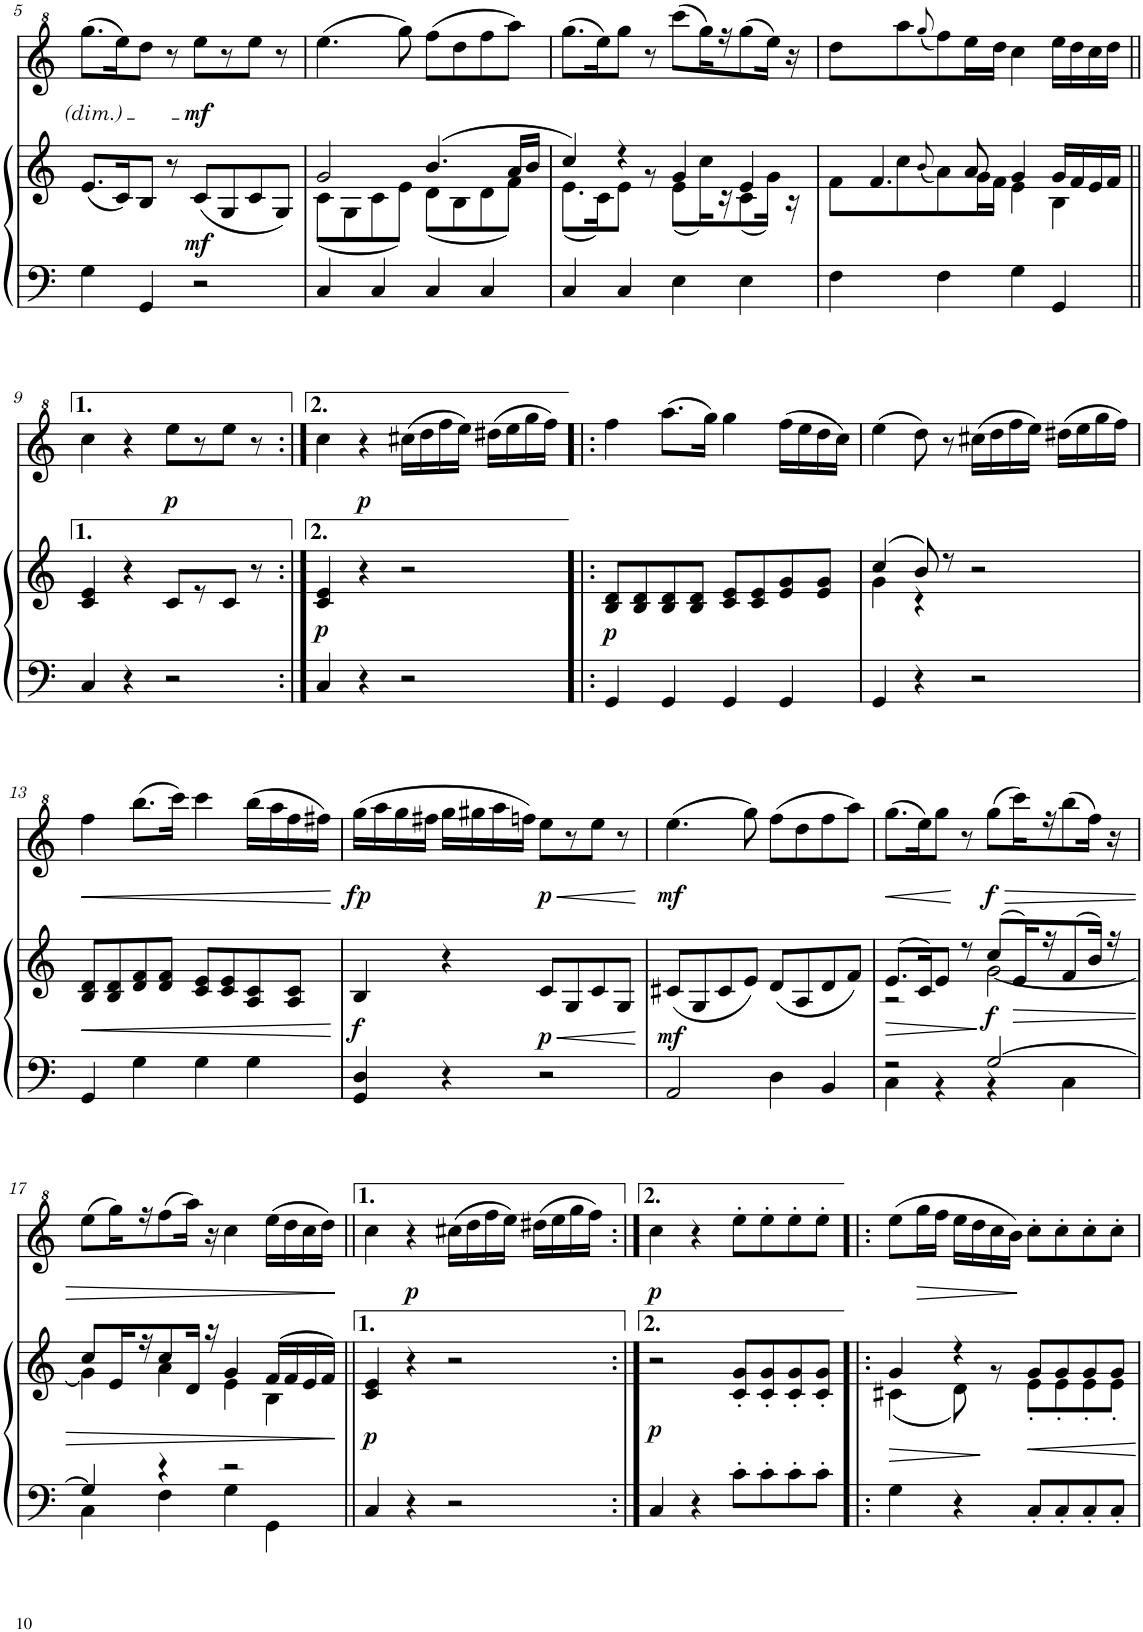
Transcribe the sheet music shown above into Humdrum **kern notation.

**kern	**kern	**dynam	**kern	**dynam
*part2	*part2	*part2	*part1	*part1
*staff3	*staff2	*staff2/3	*staff1	*staff1
*I"Piano	*	*	*I"Flauta	*
*I'Pno	*	*	*	*
!!LO:PB:g=z
*clefF4	*clefG2	*	*clefG^2	*
*k[]	*k[]	*	*k[]	*
*M2/2	*M2/2	*	*M2/2	*
*met(c|)	*met(c|)	*	*met(c|)	*
=5	=5	=5	=5	=5
4G\	(8.e/L	.	(8.ggg\L	.
.	16c/K)	.	16eee\K)	.
4GG/	8B/J	.	8ddd\J	.
.	8r	.	8r	.
!	!	!LO:DY:b	!	!LO:DY:b
2r	(8c/L	mf	8eee\L	mf
.	8G/	.	8r	.
.	8c/	.	8eee\J	.
.	8G/J)	.	8r	.
=6	=6	=6	=6	=6
*	*^	*	*	*
4C/	2g/	(8c\L	.	(4.eee\	.
.	.	8G\	.	.	.
4C/	.	8c\	.	.	.
.	.	8e\J)	.	8ggg\)	.
4C/	(4.b/	(8d\L	.	(8fff\L	.
.	.	8B\	.	8ddd\	.
4C/	.	8d\	.	8fff\	.
.	16a/LL	8f\J)	.	8aaa\J)	.
.	16b/JJ	.	.	.	.
=7	=7	=7	=7	=7	=7
4C/	4cc/)	(8.e\L	.	(8.ggg\L	.
.	.	16c\K)	.	16eee\K)	.
4C/	4r	8e\J	.	8ggg\J	.
.	.	8r	.	8r	.
4E\	4g/	(8e\L	.	(8cccc\L	.
.	.	16cc\L)	.	16ggg\L)	.
.	.	16r	.	16r	.
4E\	4e/	(8c\	.	(8ggg\	.
.	.	16g\Jk)	.	16eee\Jk)	.
.	.	16r	.	16r	.
=8	=8	=8	=8	=8	=8
4F\	4.f/	8f\L	.	8ddd\L	.
.	.	8cc\	.	8aaa\	.
.	.	(8qb/	.	(8qggg/	.
4F\	.	8a\)	.	8fff\)	.
.	8a/	16g\L	.	16eee\L	.
.	.	16f\JJ	.	16ddd\JJ	.
4G\	4g/	4e\	.	4ccc\	.
4GG/	16g/LL	4B\	.	16eee\LL	.
.	16f/	.	.	16ddd\	.
.	16e/	.	.	16ccc\	.
.	16f/JJ	.	.	16ddd\JJ	.
*	*v	*v	*	*	*
!!LO:LB:g=z
=9||	=9||	=9||	=9||	=9||
4C/	4c/ 4e/	.	4ccc\	.
4r	4r	.	4r	.
!	!	!	!	!LO:DY:b
2r	8c/L	.	8eee\L	p
.	8r	.	8r	.
.	8c/J	.	8eee\J	.
.	8r	.	8r	.
=10:|!	=10:|!	=10:|!	=10:|!	=10:|!
!	!	!LO:DY:b	!	!
4C/	4c/ 4e/	p	4ccc\	.
!	!	!	!	!LO:DY:b
4r	4r	.	4r	p
2r	2r	.	(16ccc#X\LL	.
.	.	.	16ddd\	.
.	.	.	16fff\	.
.	.	.	16eee\JJ)	.
.	.	.	(16ddd#X\LL	.
.	.	.	16eee\	.
.	.	.	16ggg\	.
.	.	.	16fff\JJ)	.
=11!|:	=11!|:	=11!|:	=11!|:	=11!|:
!	!	!LO:DY:b	!	!
4GG/	8B/ 8d/L	p	4fff\	.
.	8B/ 8d/	.	.	.
4GG/	8B/ 8d/	.	(8.aaa\L	.
.	8B/ 8d/J	.	.	.
.	.	.	16ggg\Jk)	.
4GG/	8c/ 8e/L	.	4ggg\	.
.	8c/ 8e/	.	.	.
4GG/	8e/ 8g/	.	(16fff\LL	.
.	.	.	16eee\	.
.	8e/ 8g/J	.	16ddd\	.
.	.	.	16ccc\JJ)	.
=12	=12	=12	=12	=12
*	*^	*	*	*
4GG/	(4cc/	4g\	.	(4eee\	.
4r	8b/)	4r	.	8ddd\)	.
.	8r	.	.	8r	.
2r	2r	2ryy	.	(16ccc#X\LL	.
.	.	.	.	16ddd\	.
.	.	.	.	16fff\	.
.	.	.	.	16eee\JJ)	.
.	.	.	.	(16ddd#X\LL	.
.	.	.	.	16eee\	.
.	.	.	.	16ggg\	.
.	.	.	.	16fff\JJ)	.
*	*v	*v	*	*	*
!!LO:LB:g=z
=13	=13	=13	=13	=13
!	!	!LO:HP:b	!	!LO:HP:b
4GG/	8B/ 8d/L	<	4fff\	<
.	8B/ 8d/	.	.	.
4G\	8d/ 8f/	.	(8.bbb\L	.
.	8d/ 8f/J	.	.	.
.	.	.	16cccc\Jk)	.
4G\	8c/ 8e/L	.	4cccc\	.
.	8c/ 8e/	.	.	.
4G\	8A/ 8c/	.	(16bbb\LL	.
.	.	.	16aaa\	.
.	8A/ 8c/J	.	16fff\	.
.	.	.	16fff#X\JJ)	.
.	.	[	.	[
=14	=14	=14	=14	=14
!	!	!LO:DY:b	!	!LO:DY:b
4GG/ 4D/	4B/	f	(16ggg\LL	fp
.	.	.	16aaa\	.
.	.	.	16ggg\	.
.	.	.	16fff#X\JJ	.
4r	4r	.	16ggg\LL	.
.	.	.	16ggg#X\	.
.	.	.	16aaa\	.
.	.	.	16fffn\JJ)	.
!	!	!LO:HP:b	!	!LO:HP:b
!	!	!LO:DY:n=1:b	!	!LO:DY:n=1:b
2r	8c/L	< p	8eee\L	< p
.	8G/	.	8r	.
.	8c/	.	8eee\J	.
.	8G/J	.	8r	.
.	.	[	.	[
=15	=15	=15	=15	=15
!	!	!LO:DY:b	!	!LO:DY:b
2AA/	(8c#X/L	mf	(4.eee\	mf
.	8G/	.	.	.
.	8c#/	.	.	.
.	8e/J)	.	8ggg\)	.
4D\	(8d/L	.	(8fff\L	.
.	8A/	.	8ddd\	.
4BB/	8d/	.	8fff\	.
.	8f/J)	.	8aaa\J)	.
=16	=16	=16	=16	=16
*^	*	*	*	*
!	!	!	!LO:HP:b	!	!LO:HP:b
*	*	*^	*	*	*
2r	4C\	(8.e/L	2r	>	(8.ggg\L	<
.	.	16c/K)	.	.	16eee\K)	.
.	4r	8e/J	.	.	8ggg\J	.
.	.	8r	.	.	8r	[
!	!	!	!	!LO:DY:n=1:b	!	!LO:HP:b
!	!	!	!	!	!	!LO:DY:n=1:b
[2G/	4r	(8cc/L	[2g\	] f	(8ggg\L	> f
!	!	!	!	!LO:HP:b	!	!
.	.	16e/L)	.	>	16cccc\L)	.
.	.	16r	.	.	16r	.
.	4C\	(8f/	.	.	(8bbb\	.
.	.	16b/Jk)	.	.	16fff\Jk)	.
.	.	16r	.	.	16r	.
!!LO:LB:g=z
=17	=17	=17	=17	=17	=17	=17
4G/]	4C\	8cc/L	4g\]	.	(8eee\L	.
.	.	16e/L	.	.	16ggg\L)	.
.	.	16r	.	.	16r	.
4r	4F\	8cc/	4a\	.	(8fff\	.
.	.	16d/Jk	.	.	16aaa\Jk)	.
.	.	16r	.	.	16r	.
2r	4G\	4g/	4e\	.	4ccc\	.
.	4GG\	(16f/LL	4B\	.	(16eee\LL	.
.	.	16f/	.	.	16ddd\	.
.	.	16e/	.	.	16ccc\	.
.	.	16f/JJ)	.	.	16ddd\JJ)	.
*v	*v	*	*	*	*	*
*	*v	*v	*	*	*
.	.	]	.	]
=18||	=18||	=18||	=18||	=18||
!	!	!LO:DY:b	!	!
4C/	4c/ 4e/	p	4ccc\	.
!	!	!	!	!LO:DY:b
4r	4r	.	4r	p
2r	2r	.	(16ccc#X\LL	.
.	.	.	16ddd\	.
.	.	.	16fff\	.
.	.	.	16eee\JJ)	.
.	.	.	(16ddd#X\LL	.
.	.	.	16eee\	.
.	.	.	16ggg\	.
.	.	.	16fff\JJ)	.
=19:|!	=19:|!	=19:|!	=19:|!	=19:|!
!	!	!LO:DY:b	!	!LO:DY:b
4C/	2r	p	4ccc\	p
4r	.	.	4r	.
8c'\L	8c/' 8g/'L	.	8eee'\L	.
8c'\	8c/' 8g/'	.	8eee'\	.
8c'\	8c/' 8g/'	.	8eee'\	.
8c'\J	8c/' 8g/'J	.	8eee'\J	.
=20!|:	=20!|:	=20!|:	=20!|:	=20!|:
!	!	!LO:HP:b	!	!
*	*^	*	*	*
4G\	4g/	(4c#X\	>	(8eee\L	.
!	!	!	!	!	!LO:HP:b
.	.	.	.	16ggg\L	>
.	.	.	.	16fff\JJ	.
4r	4r	8d\)	.	16eee\LL	.
.	.	.	.	16ddd\	.
.	.	8r	]	16ccc\	.
.	.	.	.	16bb\JJ)	.
8C'/L	8g/L	8e'\L	.	8ccc'\L	]
8C'/	8g/	8e'\	.	8ccc'\	.
8C'/	8g/	8e'\	.	8ccc'\	.
8C'/J	8g/J	8e'\J	.	8ccc'\J	.
*	*v	*v	*	*	*
=	=	=	=	=
*-	*-	*-	*-	*-
